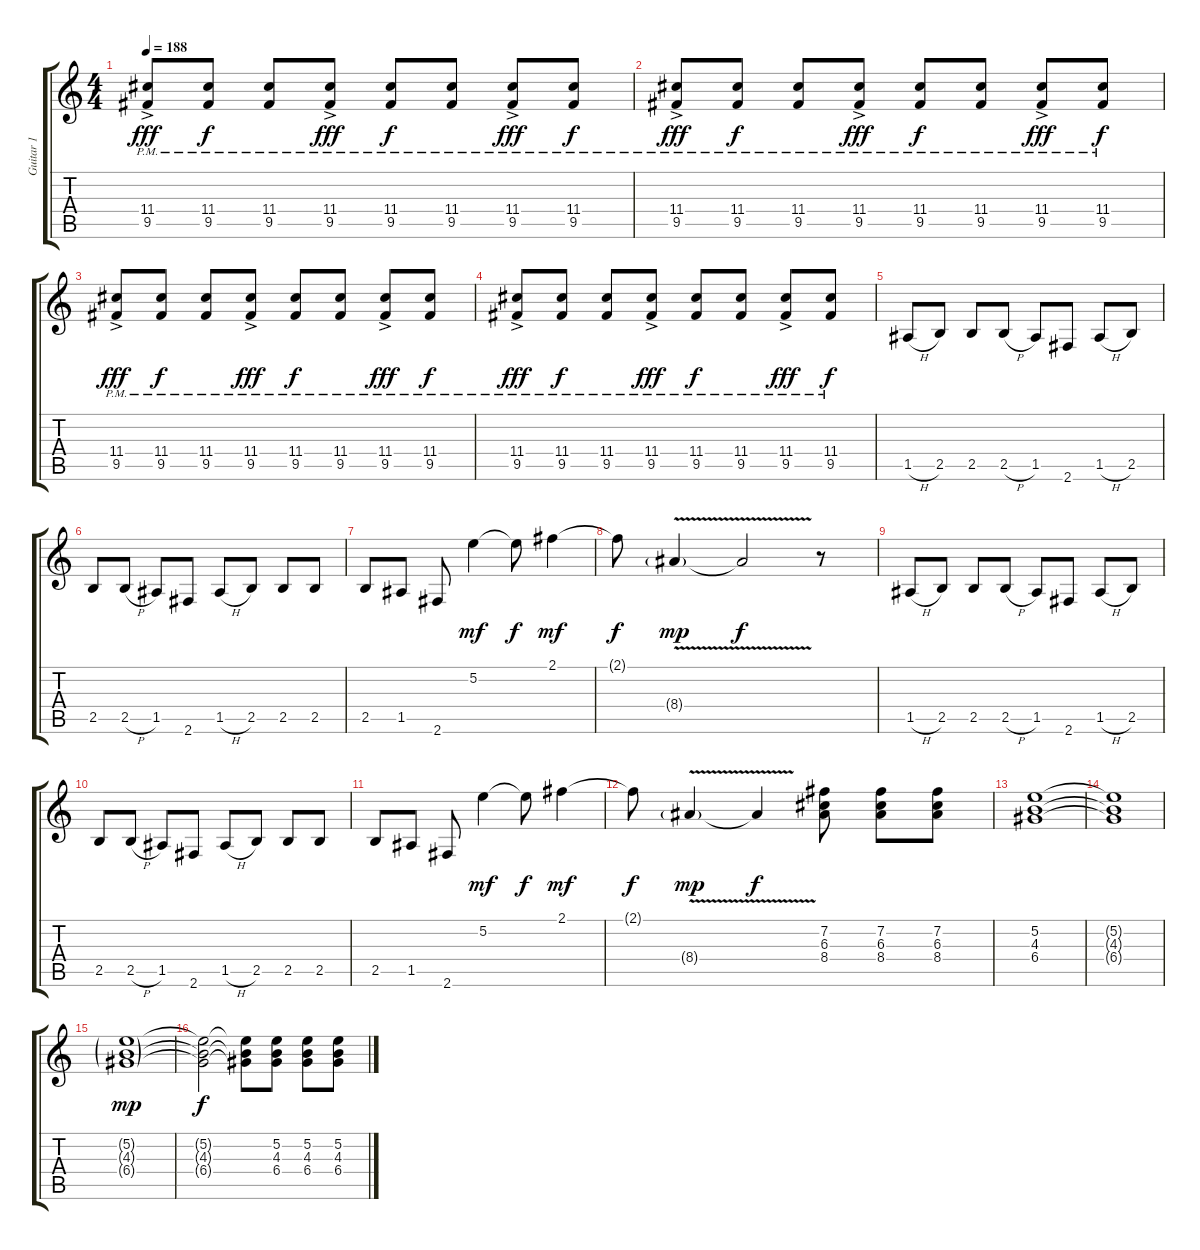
\track ("Guitar 1" "Guitar 1") {instrument distortionguitar}
\staff {score tabs}
\tuning (E4 B3 G3 D3 A2 E2) {hide}
\ts (4 4)
\tempo 188
\clef g2
\ks c
(11.4{pm} 9.5{ac pm}).8{dy fff} (11.4{pm} 9.5{pm}).8{dy f} (11.4{pm} 9.5{pm}).8 (11.4{pm} 9.5{ac pm}).8{dy fff} (11.4{pm} 9.5{pm}).8{dy f} (11.4{pm} 9.5{pm}).8 (11.4{pm} 9.5{ac pm}).8{dy fff} (11.4{pm} 9.5{pm}).8{dy f} |
(11.4{pm} 9.5{ac pm}).8{dy fff} (11.4{pm} 9.5{pm}).8{dy f} (11.4{pm} 9.5{pm}).8 (11.4{pm} 9.5{ac pm}).8{dy fff} (11.4{pm} 9.5{pm}).8{dy f} (11.4{pm} 9.5{pm}).8 (11.4{pm} 9.5{ac pm}).8{dy fff} (11.4{pm} 9.5{pm}).8{dy f} |
(11.4{pm} 9.5{ac pm}).8{dy fff} (11.4{pm} 9.5{pm}).8{dy f} (11.4{pm} 9.5{pm}).8 (11.4{pm} 9.5{ac pm}).8{dy fff} (11.4{pm} 9.5{pm}).8{dy f} (11.4{pm} 9.5{pm}).8 (11.4{pm} 9.5{ac pm}).8{dy fff} (11.4{pm} 9.5{pm}).8{dy f} |
(11.4{pm} 9.5{ac pm}).8{dy fff} (11.4{pm} 9.5{pm}).8{dy f} (11.4{pm} 9.5{pm}).8 (11.4{pm} 9.5{ac pm}).8{dy fff} (11.4{pm} 9.5{pm}).8{dy f} (11.4{pm} 9.5{pm}).8 (11.4{pm} 9.5{ac pm}).8{dy fff} (11.4{pm} 9.5{pm}).8{dy f} |
1.5{h}.8{volume 12} 2.5.8 2.5.8 2.5{h}.8 1.5.8 2.6.8 1.5{h}.8 2.5.8 |
2.5.8 2.5{h}.8 1.5.8 2.6.8 1.5{h}.8 2.5.8 2.5.8 2.5.8 |
2.5.8 1.5.8 2.6.8 5.2.4{dy mf} 5.2{t}.8{dy f} 2.1.4{dy mf} |
2.1{t}.8{dy f} 8.4{v g}.4{dy mp} 8.4{t}.2{dy f} r.8 |
1.5{h}.8{volume 12} 2.5.8 2.5.8 2.5{h}.8 1.5.8 2.6.8 1.5{h}.8 2.5.8 |
2.5.8 2.5{h}.8 1.5.8 2.6.8 1.5{h}.8 2.5.8 2.5.8 2.5.8 |
2.5.8 1.5.8 2.6.8 5.2.4{dy mf} 5.2{t}.8{dy f} 2.1.4{dy mf} |
2.1{t}.8{dy f} 8.4{v g}.4{dy mp} 8.4{t}.4{dy f} (7.2 6.3 8.4).8 (7.2 6.3 8.4).8 (7.2 6.3 8.4).8 |
(5.2 4.3 6.4).1 |
(5.2{t} 4.3{t} 6.4{t}).1 |
(5.2{g} 4.3{g} 6.4{g}).1{dy mp} |
(5.2{t} 4.3{t} 6.4{t}).2{dy f} (5.2{t} 4.3{t} 6.4{t}).8 (5.2 4.3 6.4).8 (5.2 4.3 6.4).8 (5.2 4.3 6.4).8
